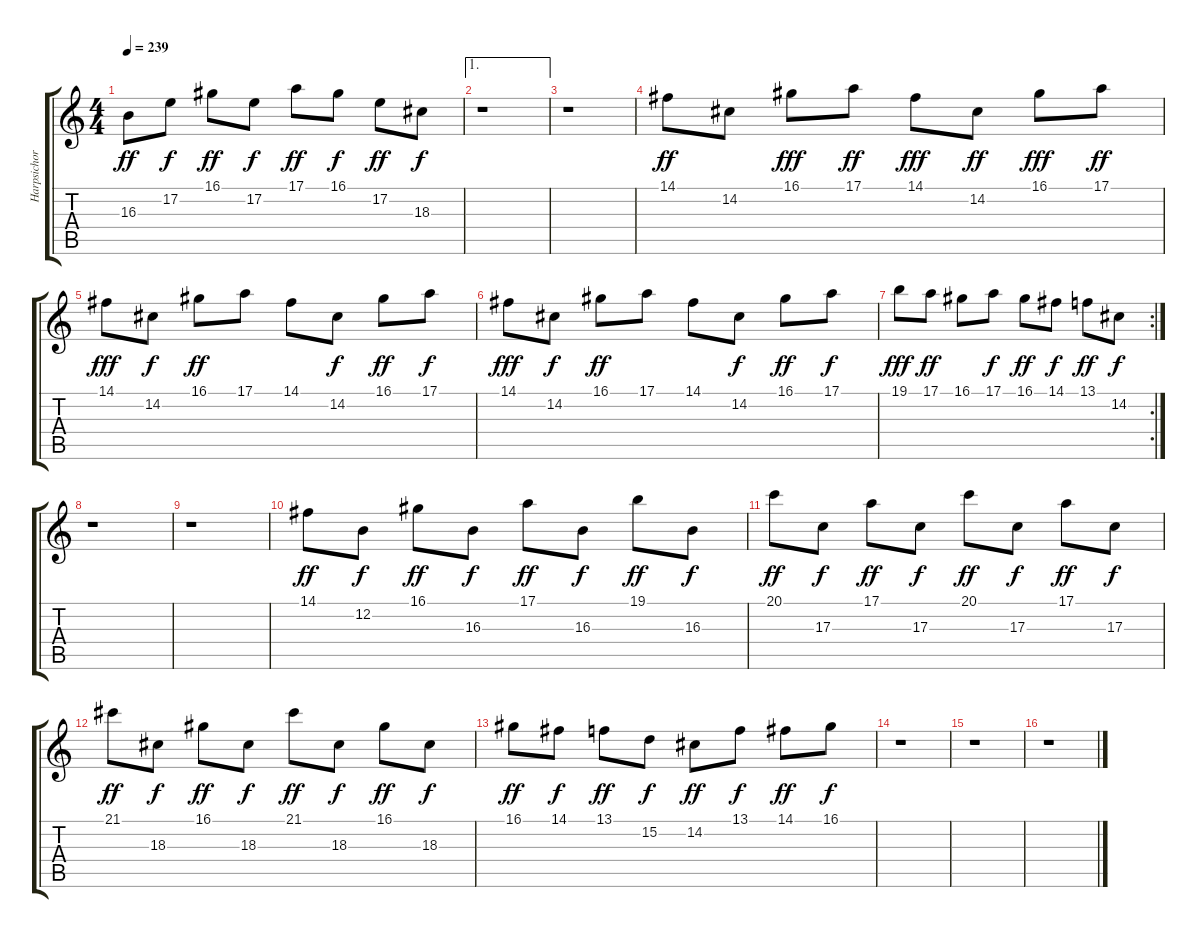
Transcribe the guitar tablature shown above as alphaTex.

\track ("Harpsichord" "Harpsichor") {instrument harpsichord}
\staff {score tabs}
\tuning (E4 B3 G3 D3 A2 E2) {hide}
\ts (4 4)
\tempo 239
\clef g2
\ks c
16.3.8{dy ff} 17.2.8{dy f} 16.1.8{dy ff} 17.2.8{dy f} 17.1.8{dy ff} 16.1.8{dy f} 17.2.8{dy ff} 18.3.8{dy f} |
\ae 1
r.1 |
r.1 |
14.1.8{dy ff} 14.2.8 16.1.8{dy fff} 17.1.8{dy ff} 14.1.8{dy fff} 14.2.8{dy ff} 16.1.8{dy fff} 17.1.8{dy ff} |
14.1.8{dy fff} 14.2.8{dy f} 16.1.8{dy ff} 17.1.8 14.1.8 14.2.8{dy f} 16.1.8{dy ff} 17.1.8{dy f} |
14.1.8{dy fff} 14.2.8{dy f} 16.1.8{dy ff} 17.1.8 14.1.8 14.2.8{dy f} 16.1.8{dy ff} 17.1.8{dy f} |
\rc 2
19.1.8{dy fff} 17.1.8{dy ff} 16.1.8 17.1.8{dy f} 16.1.8{dy ff} 14.1.8{dy f} 13.1.8{dy ff} 14.2.8{dy f} |
r.1 |
r.1 |
14.1.8{dy ff} 12.2.8{dy f} 16.1.8{dy ff} 16.3.8{dy f} 17.1.8{dy ff} 16.3.8{dy f} 19.1.8{dy ff} 16.3.8{dy f} |
20.1.8{dy ff} 17.3.8{dy f} 17.1.8{dy ff} 17.3.8{dy f} 20.1.8{dy ff} 17.3.8{dy f} 17.1.8{dy ff} 17.3.8{dy f} |
21.1.8{dy ff} 18.3.8{dy f} 16.1.8{dy ff} 18.3.8{dy f} 21.1.8{dy ff} 18.3.8{dy f} 16.1.8{dy ff} 18.3.8{dy f} |
16.1.8{dy ff} 14.1.8{dy f} 13.1.8{dy ff} 15.2.8{dy f} 14.2.8{dy ff} 13.1.8{dy f} 14.1.8{dy ff} 16.1.8{dy f} |
r.1 |
r.1 |
r.1
